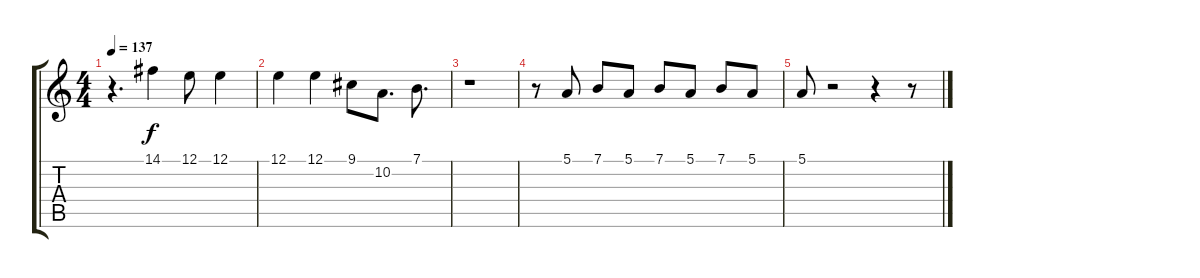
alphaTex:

\track "" {instrument flute}
\staff {score tabs}
\tuning (E4 B3 G3 D3 A2 E2) {hide}
\ts (4 4)
\tempo 137
\clef g2
\ks c
r.4{d dy f} 14.1.4 12.1.8 12.1.4 |
12.1.4 12.1.4 9.1.8 10.2.8{d} 7.1.8{d} |
r.1 |
r.8 5.1.8 7.1.8 5.1.8 7.1.8 5.1.8 7.1.8 5.1.8 |
5.1.8 r.2 r.4 r.8
